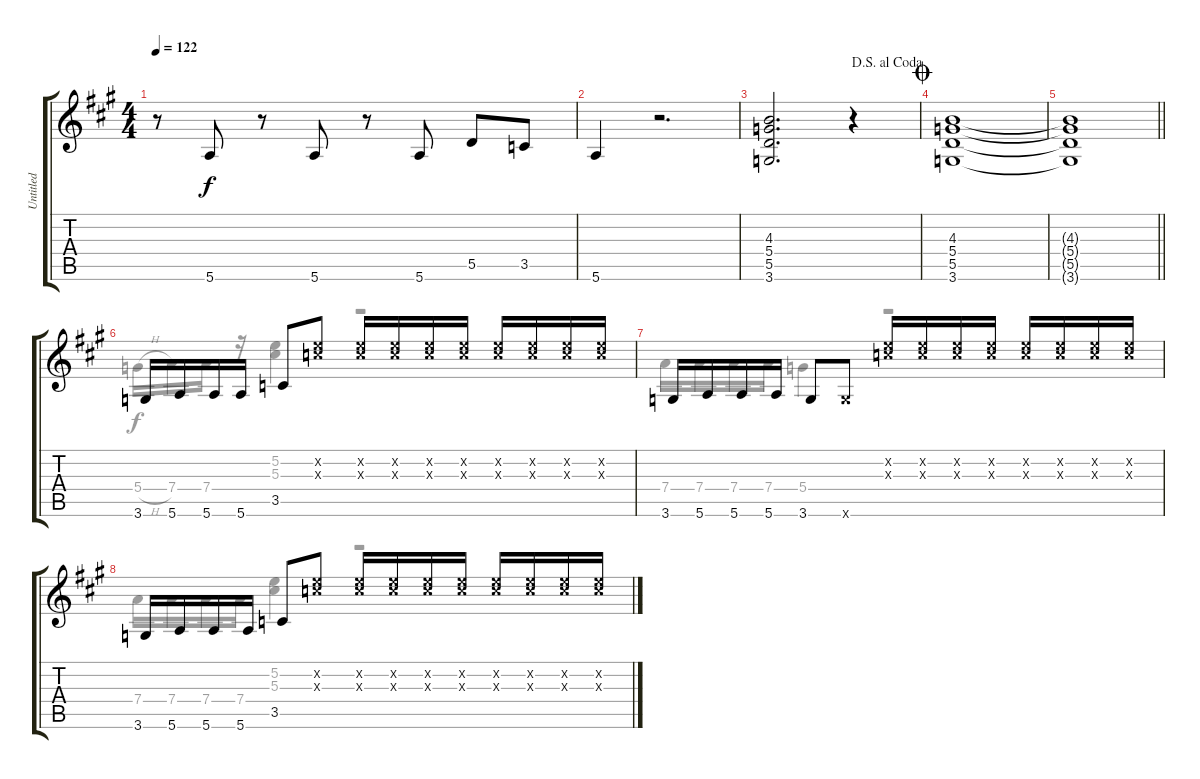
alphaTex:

\track ("Untitled" "Untitled") {instrument distortionguitar}
\staff {score tabs}
\tuning (E4 B3 G3 D3 A2 E2) {hide}
\voice
\ts (4 4)
\tempo 122
\clef g2
\ks a
r.8{dy f} 5.6.8 r.8 5.6.8 r.8 5.6.8 5.5.8 3.5.8 |
5.6.4 r.2{d} |
\jump dalsegnoalcoda
(4.3 5.4 5.5 3.6).2{d} r.4 |
\jump coda
(4.3 5.4 5.5 3.6).1 |
\barLineRight lightlight
(4.3{t} 5.4{t} 5.5{t} 3.6{t}).1 |
3.6.16 5.6.16 5.6.16 5.6.16 3.5.8 (5.2{x} 5.3{x}).8 (5.2{x} 5.3{x}).16 (5.2{x} 5.3{x}).16 (5.2{x} 5.3{x}).16 (5.2{x} 5.3{x}).16 (5.2{x} 5.3{x}).16 (5.2{x} 5.3{x}).16 (5.2{x} 5.3{x}).16 (5.2{x} 5.3{x}).16 |
3.6.16 5.6.16 5.6.16 5.6.16 3.6.8 3.6{x}.8 (5.2{x} 5.3{x}).16 (5.2{x} 5.3{x}).16 (5.2{x} 5.3{x}).16 (5.2{x} 5.3{x}).16 (5.2{x} 5.3{x}).16 (5.2{x} 5.3{x}).16 (5.2{x} 5.3{x}).16 (5.2{x} 5.3{x}).16 |
3.6.16 5.6.16 5.6.16 5.6.16 3.5.8 (5.2{x} 5.3{x}).8 (5.2{x} 5.3{x}).16 (5.2{x} 5.3{x}).16 (5.2{x} 5.3{x}).16 (5.2{x} 5.3{x}).16 (5.2{x} 5.3{x}).16 (5.2{x} 5.3{x}).16 (5.2{x} 5.3{x}).16 (5.2{x} 5.3{x}).16
\voice
\clef g2
\ottava regular
\simile none
\ks a
|
|
|
|
\barLineRight lightlight
|
5.4{h}.16 7.4.16 7.4.16 r.16 (5.2 5.3).4 r.2 |
7.4.16 7.4.16 7.4.16 7.4.16 5.4.4 r.2 |
7.4.16 7.4.16 7.4.16 7.4.16 (5.2 5.3).4 r.2
